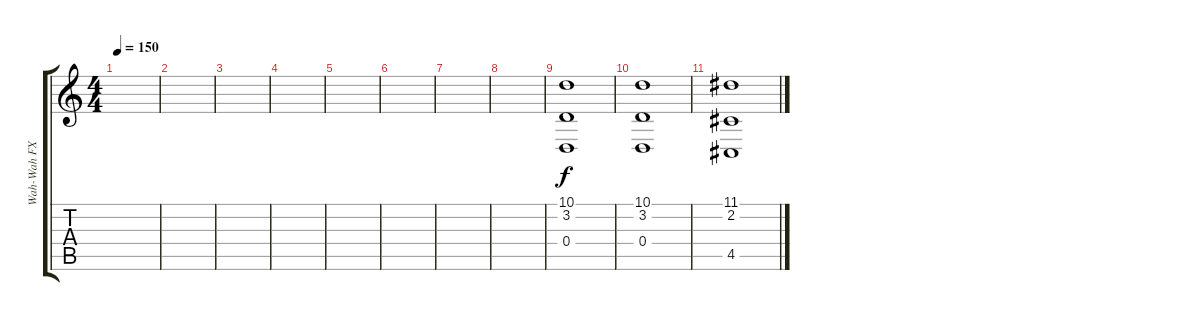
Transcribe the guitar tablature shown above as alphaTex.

\track ("Wah-Wah FX" "Wah-Wah FX") {instrument fx6goblins}
\staff {score tabs}
\tuning (E4 B3 G3 D3 A2 E2) {hide}
\ts (4 4)
\tempo 150
\clef g2
\ks c
|
|
|
|
|
|
|
|
(10.1 3.2 0.4).1 |
(10.1 3.2 0.4).1 |
(11.1 2.2 4.5).1
